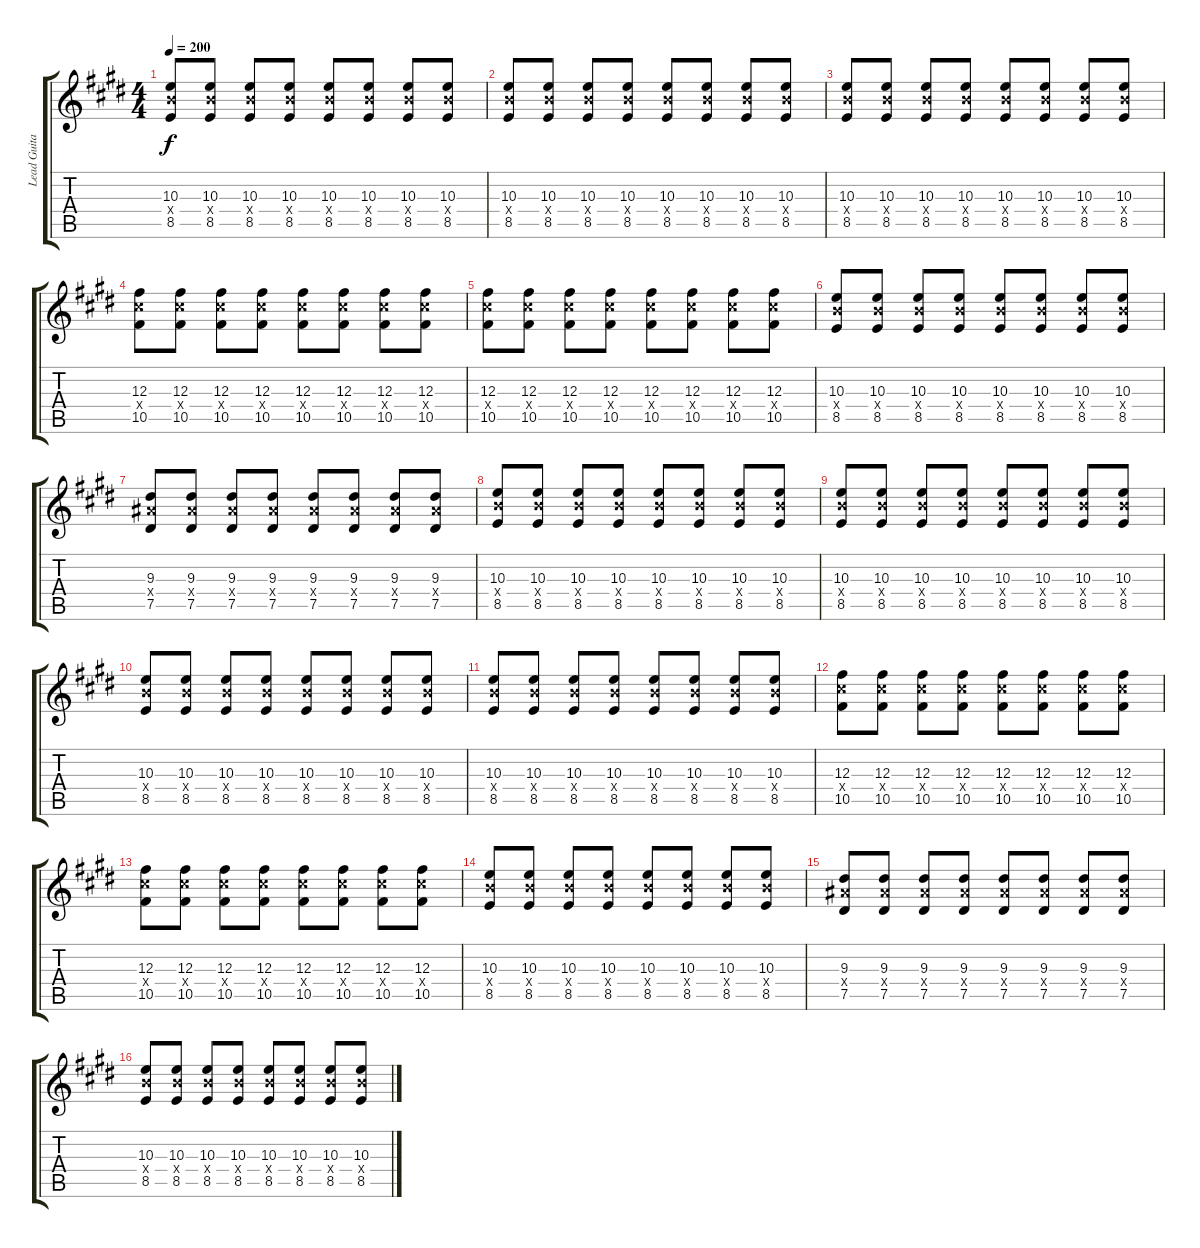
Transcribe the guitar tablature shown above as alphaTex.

\track ("Lead Guitar" "Lead Guita") {instrument overdrivenguitar}
\staff {score tabs}
\tuning (Eb4 Bb3 Gb3 Db3 Ab2 Db2) {hide}
\ts (4 4)
\tempo 200
\clef g2
\ks c#minor
(10.3 10.4{x} 8.5).8{dy f} (10.3 10.4{x} 8.5).8 (10.3 10.4{x} 8.5).8 (10.3 10.4{x} 8.5).8 (10.3 10.4{x} 8.5).8 (10.3 10.4{x} 8.5).8 (10.3 10.4{x} 8.5).8 (10.3 10.4{x} 8.5).8 |
(10.3 10.4{x} 8.5).8 (10.3 10.4{x} 8.5).8 (10.3 10.4{x} 8.5).8 (10.3 10.4{x} 8.5).8 (10.3 10.4{x} 8.5).8 (10.3 10.4{x} 8.5).8 (10.3 10.4{x} 8.5).8 (10.3 10.4{x} 8.5).8 |
(10.3 10.4{x} 8.5).8 (10.3 10.4{x} 8.5).8 (10.3 10.4{x} 8.5).8 (10.3 10.4{x} 8.5).8 (10.3 10.4{x} 8.5).8 (10.3 10.4{x} 8.5).8 (10.3 10.4{x} 8.5).8 (10.3 10.4{x} 8.5).8 |
(12.3 12.4{x} 10.5).8 (12.3 12.4{x} 10.5).8 (12.3 12.4{x} 10.5).8 (12.3 12.4{x} 10.5).8 (12.3 12.4{x} 10.5).8 (12.3 12.4{x} 10.5).8 (12.3 12.4{x} 10.5).8 (12.3 12.4{x} 10.5).8 |
(12.3 12.4{x} 10.5).8 (12.3 12.4{x} 10.5).8 (12.3 12.4{x} 10.5).8 (12.3 12.4{x} 10.5).8 (12.3 12.4{x} 10.5).8 (12.3 12.4{x} 10.5).8 (12.3 12.4{x} 10.5).8 (12.3 12.4{x} 10.5).8 |
(10.3 10.4{x} 8.5).8 (10.3 10.4{x} 8.5).8 (10.3 10.4{x} 8.5).8 (10.3 10.4{x} 8.5).8 (10.3 10.4{x} 8.5).8 (10.3 10.4{x} 8.5).8 (10.3 10.4{x} 8.5).8 (10.3 10.4{x} 8.5).8 |
(9.3 9.4{x} 7.5).8 (9.3 9.4{x} 7.5).8 (9.3 9.4{x} 7.5).8 (9.3 9.4{x} 7.5).8 (9.3 9.4{x} 7.5).8 (9.3 9.4{x} 7.5).8 (9.3 9.4{x} 7.5).8 (9.3 9.4{x} 7.5).8 |
(10.3 10.4{x} 8.5).8 (10.3 10.4{x} 8.5).8 (10.3 10.4{x} 8.5).8 (10.3 10.4{x} 8.5).8 (10.3 10.4{x} 8.5).8 (10.3 10.4{x} 8.5).8 (10.3 10.4{x} 8.5).8 (10.3 10.4{x} 8.5).8 |
(10.3 10.4{x} 8.5).8 (10.3 10.4{x} 8.5).8 (10.3 10.4{x} 8.5).8 (10.3 10.4{x} 8.5).8 (10.3 10.4{x} 8.5).8 (10.3 10.4{x} 8.5).8 (10.3 10.4{x} 8.5).8 (10.3 10.4{x} 8.5).8 |
(10.3 10.4{x} 8.5).8 (10.3 10.4{x} 8.5).8 (10.3 10.4{x} 8.5).8 (10.3 10.4{x} 8.5).8 (10.3 10.4{x} 8.5).8 (10.3 10.4{x} 8.5).8 (10.3 10.4{x} 8.5).8 (10.3 10.4{x} 8.5).8 |
(10.3 10.4{x} 8.5).8 (10.3 10.4{x} 8.5).8 (10.3 10.4{x} 8.5).8 (10.3 10.4{x} 8.5).8 (10.3 10.4{x} 8.5).8 (10.3 10.4{x} 8.5).8 (10.3 10.4{x} 8.5).8 (10.3 10.4{x} 8.5).8 |
(12.3 12.4{x} 10.5).8 (12.3 12.4{x} 10.5).8 (12.3 12.4{x} 10.5).8 (12.3 12.4{x} 10.5).8 (12.3 12.4{x} 10.5).8 (12.3 12.4{x} 10.5).8 (12.3 12.4{x} 10.5).8 (12.3 12.4{x} 10.5).8 |
(12.3 12.4{x} 10.5).8 (12.3 12.4{x} 10.5).8 (12.3 12.4{x} 10.5).8 (12.3 12.4{x} 10.5).8 (12.3 12.4{x} 10.5).8 (12.3 12.4{x} 10.5).8 (12.3 12.4{x} 10.5).8 (12.3 12.4{x} 10.5).8 |
(10.3 10.4{x} 8.5).8 (10.3 10.4{x} 8.5).8 (10.3 10.4{x} 8.5).8 (10.3 10.4{x} 8.5).8 (10.3 10.4{x} 8.5).8 (10.3 10.4{x} 8.5).8 (10.3 10.4{x} 8.5).8 (10.3 10.4{x} 8.5).8 |
(9.3 9.4{x} 7.5).8 (9.3 9.4{x} 7.5).8 (9.3 9.4{x} 7.5).8 (9.3 9.4{x} 7.5).8 (9.3 9.4{x} 7.5).8 (9.3 9.4{x} 7.5).8 (9.3 9.4{x} 7.5).8 (9.3 9.4{x} 7.5).8 |
(10.3 10.4{x} 8.5).8 (10.3 10.4{x} 8.5).8 (10.3 10.4{x} 8.5).8 (10.3 10.4{x} 8.5).8 (10.3 10.4{x} 8.5).8 (10.3 10.4{x} 8.5).8 (10.3 10.4{x} 8.5).8 (10.3 10.4{x} 8.5).8
